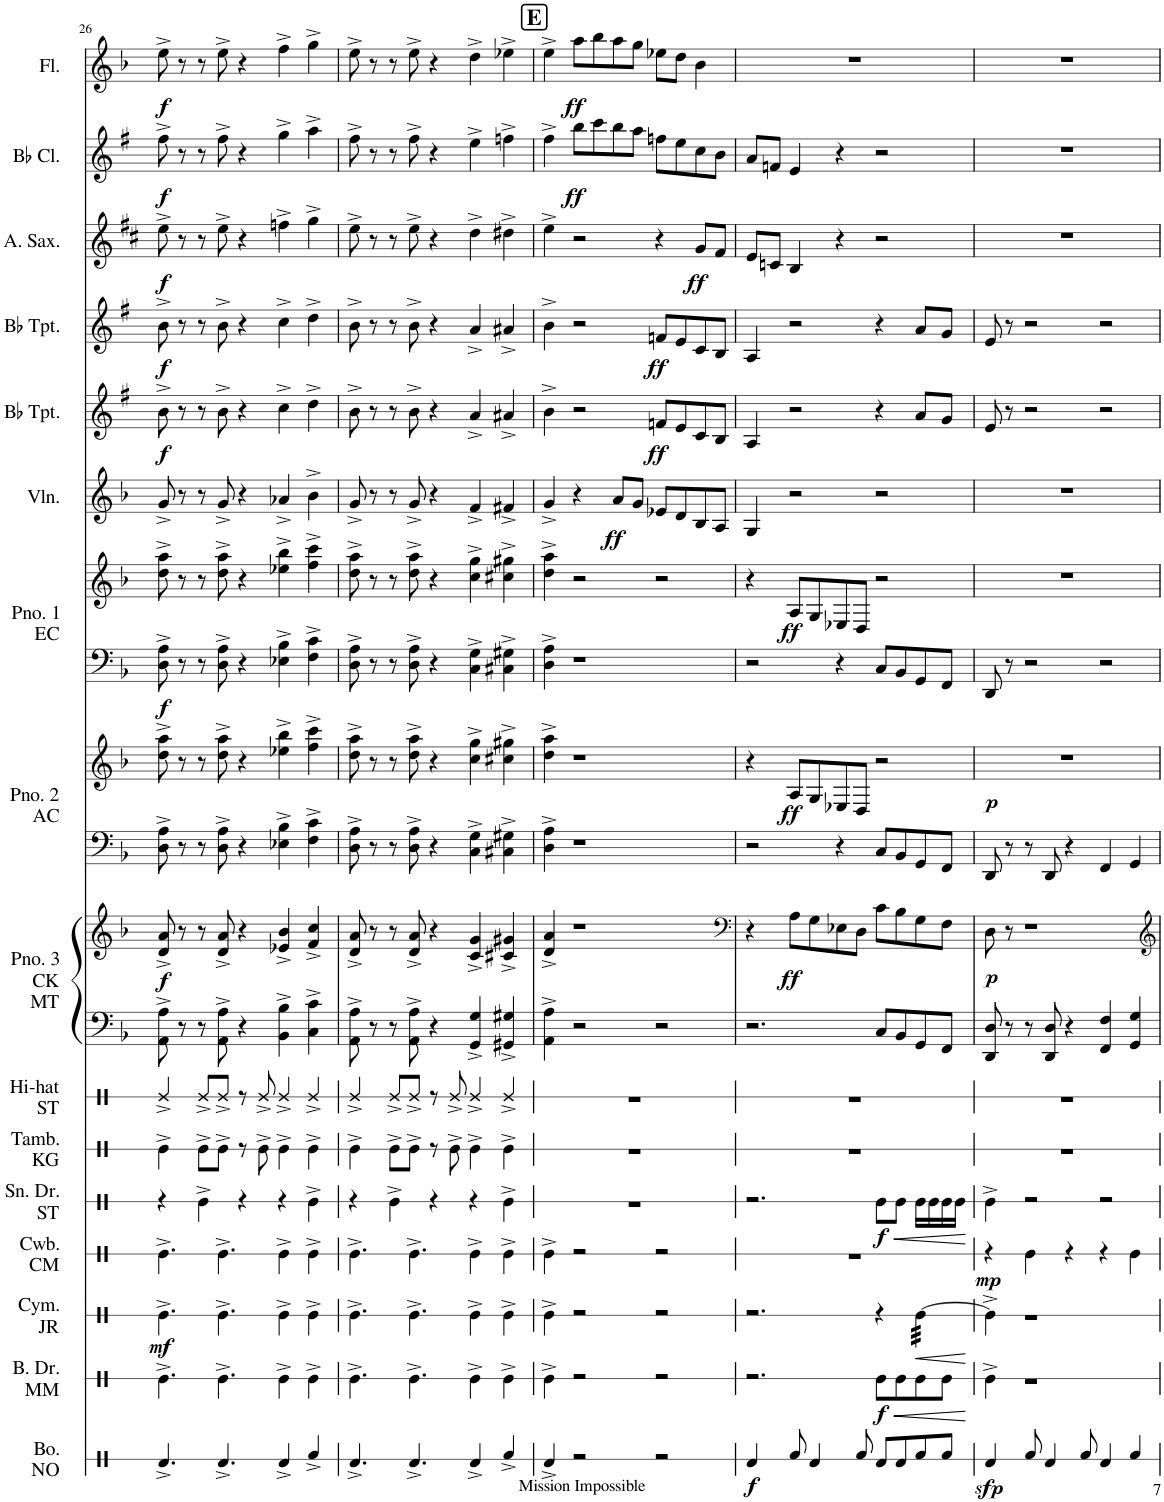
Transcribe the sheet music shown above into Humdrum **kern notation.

**kern	**dynam	**kern	**dynam	**kern	**dynam	**kern	**dynam	**kern	**dynam	**kern	**kern	**kern	**kern	**dynam	**kern	**kern	**dynam	**kern	**kern	**dynam	**kern	**dynam	**kern	**dynam	**kern	**dynam	**kern	**dynam	**kern	**dynam	**kern	**dynam
*part16	*part16	*part15	*part15	*part14	*part14	*part13	*part13	*part12	*part12	*part11	*part10	*part9	*part9	*part9	*part8	*part8	*part8	*part7	*part7	*part7	*part6	*part6	*part5	*part5	*part4	*part4	*part3	*part3	*part2	*part2	*part1	*part1
*staff19	*staff19	*staff18	*staff18	*staff17	*staff17	*staff16	*staff16	*staff15	*staff15	*staff14	*staff13	*staff12	*staff11	*staff11/12	*staff10	*staff9	*staff9/10	*staff8	*staff7	*staff7/8	*staff6	*staff6	*staff5	*staff5	*staff4	*staff4	*staff3	*staff3	*staff2	*staff2	*staff1	*staff1
*I"Bongos Nick	*	*I"Bass Drum Michael	*	*I"Cymbal Jordan	*	*I"Cowbell Christina M	*	*I"Snare Drum Seth	*	*I"Tambourine Kara	*I"Hi-hat Sarah	*I"Piano 3 Christina Mercy	*	*	*I"Piano 2 Aaron	*	*	*I"Piano 1 Ethan	*	*	*I"Violin	*	*I"Bb Trumpet 2	*	*I"Trumpet 1	*	*I"Alto Saxophone	*	*I"Bb Clarinet	*	*I"Flute	*
*I'Bo. NO	*	*I'B. Dr. MM	*	*I'Cym. JR	*	*I'Cwb. CM	*	*I'Sn. Dr. ST	*	*	*	*	*	*	*	*	*	*	*	*	*I'Vln.	*	*I'Bb Tpt.	*	*	*	*I'A. Sax.	*	*I'Bb Cl.	*	*I'Fl.	*
!!LO:PB:g=z
*clefX	*	*clefX	*	*clefX	*	*clefX	*	*clefX	*	*clefX	*clefX	*clefF4	*clefG2	*	*clefF4	*clefG2	*	*clefF4	*clefG2	*	*clefG2	*	*clefG2	*	*clefG2	*	*clefG2	*	*clefG2	*	*clefG2	*
*	*	*	*	*	*	*	*	*	*	*	*	*	*	*	*	*	*	*	*	*	*	*	*Trd1c2	*	*Trd1c2	*	*Trd5c9	*	*Trd1c2	*	*	*
*k[]	*	*k[]	*	*k[]	*	*k[]	*	*k[]	*	*k[]	*k[]	*k[b-]	*k[b-]	*	*k[b-]	*k[b-]	*	*k[b-]	*k[b-]	*	*k[b-]	*	*k[f#]	*	*k[f#]	*	*k[f#c#]	*	*k[f#]	*	*k[b-]	*
*M5/4	*	*M5/4	*	*M5/4	*	*M5/4	*	*M5/4	*	*M5/4	*M5/4	*M5/4	*M5/4	*	*M5/4	*M5/4	*	*M5/4	*M5/4	*	*M5/4	*	*M5/4	*	*M5/4	*	*M5/4	*	*M5/4	*	*M5/4	*
=26	=26	=26	=26	=26	=26	=26	=26	=26	=26	=26	=26	=26	=26	=26	=26	=26	=26	=26	=26	=26	=26	=26	=26	=26	=26	=26	=26	=26	=26	=26	=26	=26
!	!	!	!	!	!LO:DY:b	!	!	!	!	!	!	!	!	!LO:DY:b	!	!	!	!	!	!LO:DY:b=2	!	!	!	!LO:DY:b	!	!LO:DY:b	!	!LO:DY:b	!	!LO:DY:b	!	!LO:DY:b
4.Rd^/	.	4.Re^\	.	4.Re^\	mf	4.Re^\	.	4r	.	4Re^\	4Re^/	8AA\^ 8A\^	8d/^ 8a/^	f	8D\^ 8A\^	8dd\^ 8aa\^	.	8D\^ 8A\^	8dd\^ 8aa\^	f	8g^/	.	8b^\	f	8b^\	f	8ee^\	f	8ff#^\	f	8ee^\	f
.	.	.	.	.	.	.	.	.	.	.	.	8r	8r	.	8r	8r	.	8r	8r	.	8r	.	8r	.	8r	.	8r	.	8r	.	8r	.
.	.	.	.	.	.	.	.	4Re^\	.	8Re^\L	8Re^/L	8r	8r	.	8r	8r	.	8r	8r	.	8r	.	8r	.	8r	.	8r	.	8r	.	8r	.
4.Rd^/	.	4.Re^\	.	4.Re^\	.	4.Re^\	.	.	.	8Re^\J	8Re^/J	8AA\^ 8A\^	8d/^ 8a/^	.	8D\^ 8A\^	8dd\^ 8aa\^	.	8D\^ 8A\^	8dd\^ 8aa\^	.	8g^/	.	8b^\	.	8b^\	.	8ee^\	.	8ff#^\	.	8ee^\	.
.	.	.	.	.	.	.	.	4r	.	8r	8r	4r	4r	.	4r	4r	.	4r	4r	.	4r	.	4r	.	4r	.	4r	.	4r	.	4r	.
.	.	.	.	.	.	.	.	.	.	8Re^\	8Re^/	.	.	.	.	.	.	.	.	.	.	.	.	.	.	.	.	.	.	.	.	.
4Rd^/	.	4Re^\	.	4Re^\	.	4Re^\	.	4r	.	4Re^\	4Re^/	4BB-\^ 4B-\^	4e-X/^ 4b-/^	.	4E-X\^ 4B-\^	4ee-X\^ 4bb-\^	.	4E-X\^ 4B-\^	4ee-X\^ 4bb-\^	.	4a-X^/	.	4cc^\	.	4cc^\	.	4ffn^\	.	4gg^\	.	4ff^\	.
4Rf^/	.	4Re^\	.	4Re^\	.	4Re^\	.	4Re^\	.	4Re^\	4Re^/	4C\^ 4c\^	4f/^ 4cc/^	.	4F\^ 4c\^	4ff\^ 4ccc\^	.	4F\^ 4c\^	4ff\^ 4ccc\^	.	4b-^\	.	4dd^\	.	4dd^\	.	4gg^\	.	4aa^\	.	4gg^\	.
=27	=27	=27	=27	=27	=27	=27	=27	=27	=27	=27	=27	=27	=27	=27	=27	=27	=27	=27	=27	=27	=27	=27	=27	=27	=27	=27	=27	=27	=27	=27	=27	=27
4.Rd^/	.	4.Re^\	.	4.Re^\	.	4.Re^\	.	4r	.	4Re^\	4Re^/	8AA\^ 8A\^	8d/^ 8a/^	.	8D\^ 8A\^	8dd\^ 8aa\^	.	8D\^ 8A\^	8dd\^ 8aa\^	.	8g^/	.	8b^\	.	8b^\	.	8ee^\	.	8ff#^\	.	8ee^\	.
.	.	.	.	.	.	.	.	.	.	.	.	8r	8r	.	8r	8r	.	8r	8r	.	8r	.	8r	.	8r	.	8r	.	8r	.	8r	.
.	.	.	.	.	.	.	.	4Re^\	.	8Re^\L	8Re^/L	8r	8r	.	8r	8r	.	8r	8r	.	8r	.	8r	.	8r	.	8r	.	8r	.	8r	.
4.Rd^/	.	4.Re^\	.	4.Re^\	.	4.Re^\	.	.	.	8Re^\J	8Re^/J	8AA\^ 8A\^	8d/^ 8a/^	.	8D\^ 8A\^	8dd\^ 8aa\^	.	8D\^ 8A\^	8dd\^ 8aa\^	.	8g^/	.	8b^\	.	8b^\	.	8ee^\	.	8ff#^\	.	8ee^\	.
.	.	.	.	.	.	.	.	4r	.	8r	8r	4r	4r	.	4r	4r	.	4r	4r	.	4r	.	4r	.	4r	.	4r	.	4r	.	4r	.
.	.	.	.	.	.	.	.	.	.	8Re^\	8Re^/	.	.	.	.	.	.	.	.	.	.	.	.	.	.	.	.	.	.	.	.	.
4Rd^/	.	4Re^\	.	4Re^\	.	4Re^\	.	4r	.	4Re^\	4Re^/	4GG/^ 4G/^	4c/^ 4g/^	.	4C\^ 4G\^	4cc\^ 4gg\^	.	4C\^ 4G\^	4cc\^ 4gg\^	.	4f^/	.	4a^/	.	4a^/	.	4dd^\	.	4ee^\	.	4dd^\	.
4Rf^/	.	4Re^\	.	4Re^\	.	4Re^\	.	4Re^\	.	4Re^\	4Re^/	4GG#X/^ 4G#X/^	4c#X/^ 4g#X/^	.	4C#X\^ 4G#X\^	4cc#X\^ 4gg#X\^	.	4C#X\^ 4G#X\^	4cc#X\^ 4gg#X\^	.	4f#X^/	.	4a#X^/	.	4a#X^/	.	4dd#X^\	.	4ffn^\	.	4ee-X^\	.
!!LO:REH:place=s1:a:B:cj:fs=14:t=E
=28	=28	=28	=28	=28	=28	=28	=28	=28	=28	=28	=28	=28	=28	=28	=28	=28	=28	=28	=28	=28	=28	=28	=28	=28	=28	=28	=28	=28	=28	=28	=28	=28
4Rd^/	.	4Re^\	.	4Re^\	.	4Re^\	.	4%5r	.	4%5r	4%5r	4AA\^ 4A\^	4d/^ 4a/^	.	4D\^ 4A\^	4dd\^ 4aa\^	.	4D\^ 4A\^	4dd\^ 4aa\^	.	4g^/	.	4b^\	.	4b^\	.	4ee^\	.	4ff#^\	.	4ee^\	.
!	!	!	!	!	!	!	!	!	!	!	!	!	!	!	!	!	!	!	!	!	!	!	!	!	!	!	!	!	!	!LO:DY:b	!	!LO:DY:b
2r	.	2r	.	2r	.	2r	.	.	.	.	.	2r	1r	.	1r	1r	.	1r	2r	.	4r	.	2r	.	2r	.	2r	.	8bb\L	ff	8aa\L	ff
.	.	.	.	.	.	.	.	.	.	.	.	.	.	.	.	.	.	.	.	.	.	.	.	.	.	.	.	.	8ccc\	.	8bb-\	.
!	!	!	!	!	!	!	!	!	!	!	!	!	!	!	!	!	!	!	!	!	!	!LO:DY:b	!	!	!	!	!	!	!	!	!	!
.	.	.	.	.	.	.	.	.	.	.	.	.	.	.	.	.	.	.	.	.	8a/L	ff	.	.	.	.	.	.	8bb\	.	8aa\	.
.	.	.	.	.	.	.	.	.	.	.	.	.	.	.	.	.	.	.	.	.	8g/J	.	.	.	.	.	.	.	8aa\J	.	8gg\J	.
!	!	!	!	!	!	!	!	!	!	!	!	!	!	!	!	!	!	!	!	!	!	!	!	!LO:DY:b	!	!LO:DY:b	!	!	!	!	!	!
2r	.	2r	.	2r	.	2r	.	.	.	.	.	2r	.	.	.	.	.	.	2r	.	8e-X/L	.	8fn/L	ff	8fn/L	ff	4r	.	8ffn\L	.	8ee-X\L	.
.	.	.	.	.	.	.	.	.	.	.	.	.	.	.	.	.	.	.	.	.	8d/	.	8e/	.	8e/	.	.	.	8ee\	.	8dd\J	.
!	!	!	!	!	!	!	!	!	!	!	!	!	!	!	!	!	!	!	!	!	!	!	!	!	!	!	!	!LO:DY:b	!	!	!	!
.	.	.	.	.	.	.	.	.	.	.	.	.	.	.	.	.	.	.	.	.	8B-/	.	8c/	.	8c/	.	8g/L	ff	8cc\	.	4b-\	.
.	.	.	.	.	.	.	.	.	.	.	.	.	.	.	.	.	.	.	.	.	8A/J	.	8B/J	.	8B/J	.	8f#/J	.	8b\J	.	.	.
=29	=29	=29	=29	=29	=29	=29	=29	=29	=29	=29	=29	=29	=29	=29	=29	=29	=29	=29	=29	=29	=29	=29	=29	=29	=29	=29	=29	=29	=29	=29	=29	=29
*	*	*	*	*	*	*	*	*	*	*	*	*	*clefF4	*	*	*	*	*	*	*	*	*	*	*	*	*	*	*	*	*	*	*
!	!LO:DY:b	!	!	!	!	!	!	!	!	!	!	!	!	!	!	!	!	!	!	!	!	!	!	!	!	!	!	!	!	!	!	!
4Rd/	f	2.r	.	2.r	.	4%5r	.	2.r	.	4%5r	4%5r	2.r	4r	.	2r	4r	.	2r	4r	.	4G/	.	4A/	.	4A/	.	8e/L	.	8a/L	.	4%5r	.
.	.	.	.	.	.	.	.	.	.	.	.	.	.	.	.	.	.	.	.	.	.	.	.	.	.	.	8cn/J	.	8fn/J	.	.	.
!	!	!	!	!	!	!	!	!	!	!	!	!	!	!LO:DY:b	!	!	!LO:DY:b	!	!	!LO:DY:b	!	!	!	!	!	!	!	!	!	!	!	!
8Rf/	.	.	.	.	.	.	.	.	.	.	.	.	8A\L	ff	.	8A/L	ff	.	8A/L	ff	2r	.	2r	.	2r	.	4B/	.	4e/	.	.	.
4Rd/	.	.	.	.	.	.	.	.	.	.	.	.	8G\	.	.	8G/	.	.	8G/	.	.	.	.	.	.	.	.	.	.	.	.	.
.	.	.	.	.	.	.	.	.	.	.	.	.	8E-X\	.	4r	8E-X/	.	4r	8E-X/	.	.	.	.	.	.	.	4r	.	4r	.	.	.
8Rf/	.	.	.	.	.	.	.	.	.	.	.	.	8D\J	.	.	8D/J	.	.	8D/J	.	.	.	.	.	.	.	.	.	.	.	.	.
!	!	!	!LO:HP:b	!	!	!	!	!	!LO:HP:b	!	!	!	!	!	!	!	!	!	!	!	!	!	!	!	!	!	!	!	!	!	!	!
!	!	!	!LO:DY:n=1:b	!	!	!	!	!	!LO:DY:n=1:b	!	!	!	!	!	!	!	!	!	!	!	!	!	!	!	!	!	!	!	!	!	!	!
8Rd/L	.	8Re\L	< f	4r	.	.	.	8Re\L	< f	.	.	8C/L	8c\L	.	8C/L	2r	.	8C/L	2r	.	2r	.	4r	.	4r	.	2r	.	2r	.	.	.
8Rd/	.	8Re\	.	.	.	.	.	8Re\J	.	.	.	8BB-/	8B-\	.	8BB-/	.	.	8BB-/	.	.	.	.	.	.	.	.	.	.	.	.	.	.
!	!	!	!	!	!LO:HP:b	!	!	!	!	!	!	!	!	!	!	!	!	!	!	!	!	!	!	!	!	!	!	!	!	!	!	!
*	*	*	*	*tremolo	*	*	*	*	*	*	*	*	*	*	*	*	*	*	*	*	*	*	*	*	*	*	*	*	*	*	*	*
8Rf/	.	8Re\	.	[32Re\LLL	<	.	.	16Re\LL	.	.	.	8GG/	8G\	.	8GG/	.	.	8GG/	.	.	.	.	8a/L	.	8a/L	.	.	.	.	.	.	.
.	.	.	.	32Re\	.	.	.	.	.	.	.	.	.	.	.	.	.	.	.	.	.	.	.	.	.	.	.	.	.	.	.	.
.	.	.	.	32Re\	.	.	.	16Re\	.	.	.	.	.	.	.	.	.	.	.	.	.	.	.	.	.	.	.	.	.	.	.	.
.	.	.	.	32Re\	.	.	.	.	.	.	.	.	.	.	.	.	.	.	.	.	.	.	.	.	.	.	.	.	.	.	.	.
8Rf/J	.	8Re\J	.	32Re\	.	.	.	16Re\	.	.	.	8FF/J	8F\J	.	8FF/J	.	.	8FF/J	.	.	.	.	8g/J	.	8g/J	.	.	.	.	.	.	.
.	.	.	.	32Re\	.	.	.	.	.	.	.	.	.	.	.	.	.	.	.	.	.	.	.	.	.	.	.	.	.	.	.	.
.	.	.	.	32Re\	.	.	.	16Re\JJ	.	.	.	.	.	.	.	.	.	.	.	.	.	.	.	.	.	.	.	.	.	.	.	.
.	.	.	.	32Re\JJJ	.	.	.	.	.	.	.	.	.	.	.	.	.	.	.	.	.	.	.	.	.	.	.	.	.	.	.	.
*	*	*	*	*Xtremolo	*	*	*	*	*	*	*	*	*	*	*	*	*	*	*	*	*	*	*	*	*	*	*	*	*	*	*	*
.	.	.	[	.	[	.	.	.	[	.	.	.	.	.	.	.	.	.	.	.	.	.	.	.	.	.	.	.	.	.	.	.
=30	=30	=30	=30	=30	=30	=30	=30	=30	=30	=30	=30	=30	=30	=30	=30	=30	=30	=30	=30	=30	=30	=30	=30	=30	=30	=30	=30	=30	=30	=30	=30	=30
!	!LO:DY:b	!	!	!	!	!	!LO:DY:b	!	!	!	!	!	!	!LO:DY:b	!	!	!LO:DY:b	!	!	!	!	!	!	!	!	!	!	!	!	!	!	!
4Rd/	sfp	4Re^\	.	4Re^\]	.	4r	mp	4Re^\	.	4%5r	4%5r	8DD/ 8D/	8D\	p	8DD/	4%5r	p	8DD/	4%5r	.	4%5r	.	8e/	.	8e/	.	4%5r	.	4%5r	.	4%5r	.
.	.	.	.	.	.	.	.	.	.	.	.	8r	8r	.	8r	.	.	8r	.	.	.	.	8r	.	8r	.	.	.	.	.	.	.
8Rf/	.	1r	.	1r	.	4Re\	.	2r	.	.	.	8r	1r	.	8r	.	.	2r	.	.	.	.	2r	.	2r	.	.	.	.	.	.	.
4Rd/	.	.	.	.	.	.	.	.	.	.	.	8DD/ 8D/	.	.	8DD/	.	.	.	.	.	.	.	.	.	.	.	.	.	.	.	.	.
.	.	.	.	.	.	4r	.	.	.	.	.	4r	.	.	4r	.	.	.	.	.	.	.	.	.	.	.	.	.	.	.	.	.
8Rf/	.	.	.	.	.	.	.	.	.	.	.	.	.	.	.	.	.	.	.	.	.	.	.	.	.	.	.	.	.	.	.	.
4Rd/	.	.	.	.	.	4r	.	2r	.	.	.	4FF/ 4F/	.	.	4FF/	.	.	2r	.	.	.	.	2r	.	2r	.	.	.	.	.	.	.
4Rf/	.	.	.	.	.	4Re\	.	.	.	.	.	4GG/ 4G/	.	.	4GG/	.	.	.	.	.	.	.	.	.	.	.	.	.	.	.	.	.
=	=	=	=	=	=	=	=	=	=	=	=	=	=	=	=	=	=	=	=	=	=	=	=	=	=	=	=	=	=	=	=	=
*-	*-	*-	*-	*-	*-	*-	*-	*-	*-	*-	*-	*-	*-	*-	*-	*-	*-	*-	*-	*-	*-	*-	*-	*-	*-	*-	*-	*-	*-	*-	*-	*-
